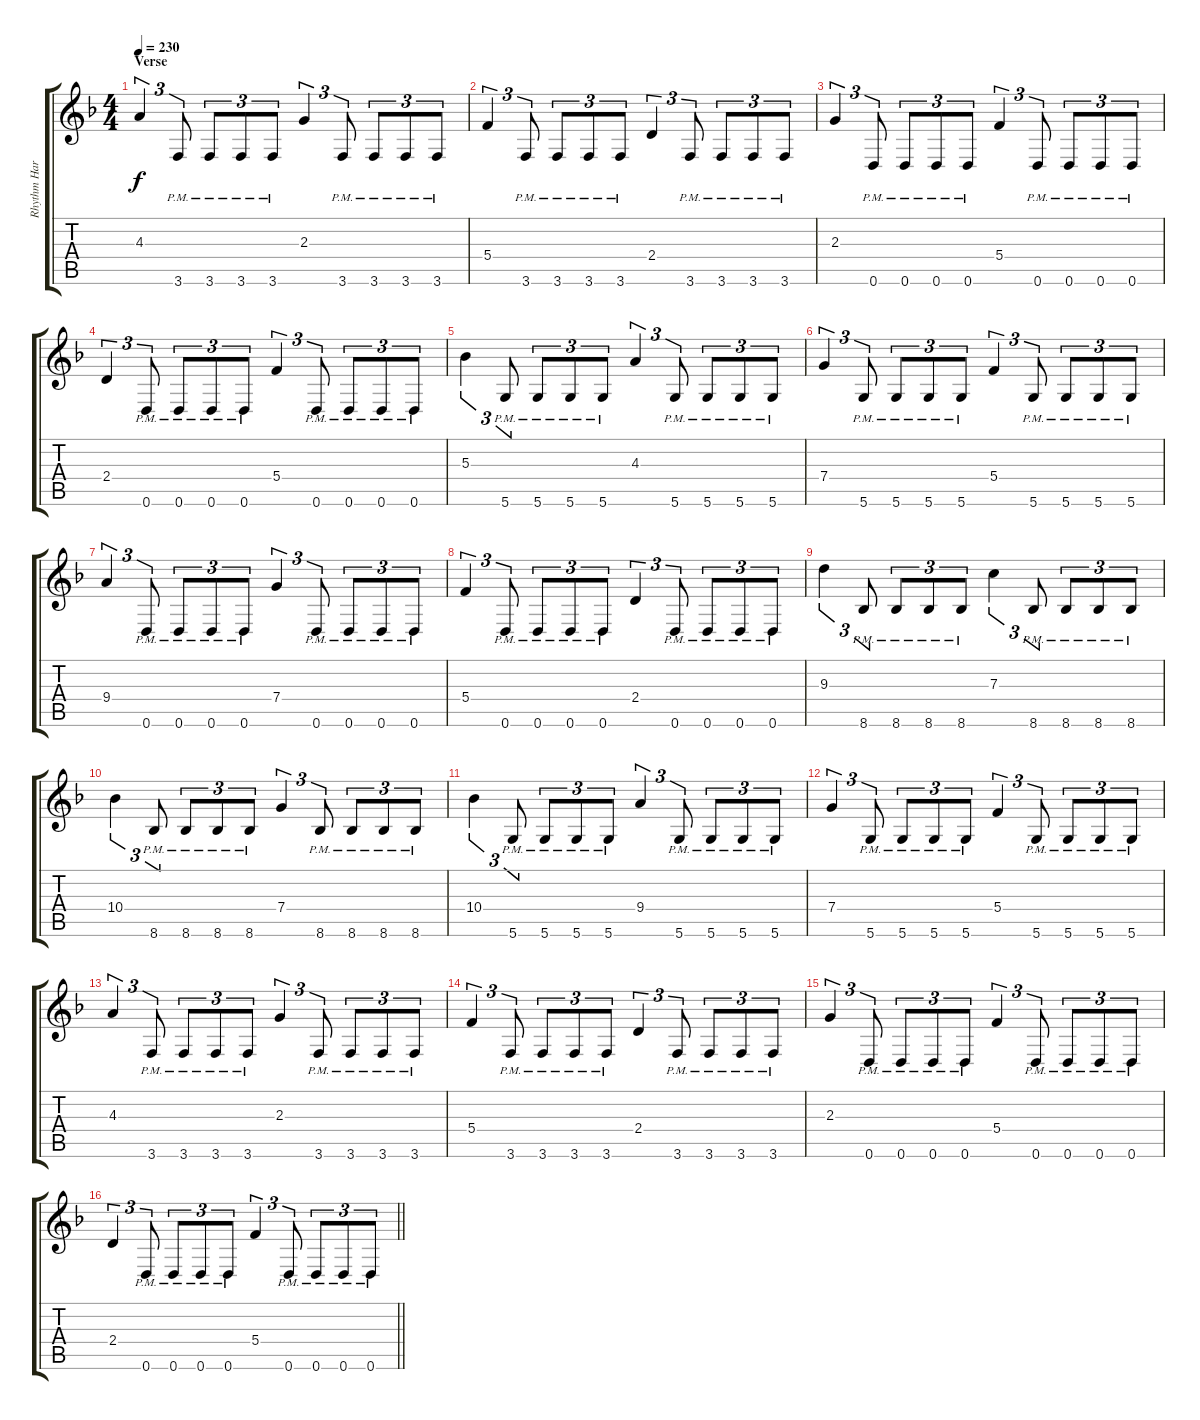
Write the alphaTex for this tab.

\track ("Rhythm Harmony" "Rhythm Har") {instrument distortionguitar}
\staff {score tabs}
\tuning (D4 A3 F3 C3 G2 D2) {hide}
\ts (4 4)
\section ("" "Verse")
\tempo 230
\clef g2
\ks f
4.3.4{tu (3 2) dy f} 3.6{pm}.8{tu (3 2)} 3.6{pm}.8{tu (3 2)} 3.6{pm}.8{tu (3 2)} 3.6{pm}.8{tu (3 2)} 2.3.4{tu (3 2)} 3.6{pm}.8{tu (3 2)} 3.6{pm}.8{tu (3 2)} 3.6{pm}.8{tu (3 2)} 3.6{pm}.8{tu (3 2)} |
5.4.4{tu (3 2)} 3.6{pm}.8{tu (3 2)} 3.6{pm}.8{tu (3 2)} 3.6{pm}.8{tu (3 2)} 3.6{pm}.8{tu (3 2)} 2.4.4{tu (3 2)} 3.6{pm}.8{tu (3 2)} 3.6{pm}.8{tu (3 2)} 3.6{pm}.8{tu (3 2)} 3.6{pm}.8{tu (3 2)} |
2.3.4{tu (3 2)} 0.6{pm}.8{tu (3 2)} 0.6{pm}.8{tu (3 2)} 0.6{pm}.8{tu (3 2)} 0.6{pm}.8{tu (3 2)} 5.4.4{tu (3 2)} 0.6{pm}.8{tu (3 2)} 0.6{pm}.8{tu (3 2)} 0.6{pm}.8{tu (3 2)} 0.6{pm}.8{tu (3 2)} |
2.4.4{tu (3 2)} 0.6{pm}.8{tu (3 2)} 0.6{pm}.8{tu (3 2)} 0.6{pm}.8{tu (3 2)} 0.6{pm}.8{tu (3 2)} 5.4.4{tu (3 2)} 0.6{pm}.8{tu (3 2)} 0.6{pm}.8{tu (3 2)} 0.6{pm}.8{tu (3 2)} 0.6{pm}.8{tu (3 2)} |
5.3.4{tu (3 2)} 5.6{pm}.8{tu (3 2)} 5.6{pm}.8{tu (3 2)} 5.6{pm}.8{tu (3 2)} 5.6{pm}.8{tu (3 2)} 4.3.4{tu (3 2)} 5.6{pm}.8{tu (3 2)} 5.6{pm}.8{tu (3 2)} 5.6{pm}.8{tu (3 2)} 5.6{pm}.8{tu (3 2)} |
7.4.4{tu (3 2)} 5.6{pm}.8{tu (3 2)} 5.6{pm}.8{tu (3 2)} 5.6{pm}.8{tu (3 2)} 5.6{pm}.8{tu (3 2)} 5.4.4{tu (3 2)} 5.6{pm}.8{tu (3 2)} 5.6{pm}.8{tu (3 2)} 5.6{pm}.8{tu (3 2)} 5.6{pm}.8{tu (3 2)} |
9.4.4{tu (3 2)} 0.6{pm}.8{tu (3 2)} 0.6{pm}.8{tu (3 2)} 0.6{pm}.8{tu (3 2)} 0.6{pm}.8{tu (3 2)} 7.4.4{tu (3 2)} 0.6{pm}.8{tu (3 2)} 0.6{pm}.8{tu (3 2)} 0.6{pm}.8{tu (3 2)} 0.6{pm}.8{tu (3 2)} |
5.4.4{tu (3 2)} 0.6{pm}.8{tu (3 2)} 0.6{pm}.8{tu (3 2)} 0.6{pm}.8{tu (3 2)} 0.6{pm}.8{tu (3 2)} 2.4.4{tu (3 2)} 0.6{pm}.8{tu (3 2)} 0.6{pm}.8{tu (3 2)} 0.6{pm}.8{tu (3 2)} 0.6{pm}.8{tu (3 2)} |
9.3.4{tu (3 2)} 8.6{pm}.8{tu (3 2)} 8.6{pm}.8{tu (3 2)} 8.6{pm}.8{tu (3 2)} 8.6{pm}.8{tu (3 2)} 7.3.4{tu (3 2)} 8.6{pm}.8{tu (3 2)} 8.6{pm}.8{tu (3 2)} 8.6{pm}.8{tu (3 2)} 8.6{pm}.8{tu (3 2)} |
10.4.4{tu (3 2)} 8.6{pm}.8{tu (3 2)} 8.6{pm}.8{tu (3 2)} 8.6{pm}.8{tu (3 2)} 8.6{pm}.8{tu (3 2)} 7.4.4{tu (3 2)} 8.6{pm}.8{tu (3 2)} 8.6{pm}.8{tu (3 2)} 8.6{pm}.8{tu (3 2)} 8.6{pm}.8{tu (3 2)} |
10.4.4{tu (3 2)} 5.6{pm}.8{tu (3 2)} 5.6{pm}.8{tu (3 2)} 5.6{pm}.8{tu (3 2)} 5.6{pm}.8{tu (3 2)} 9.4.4{tu (3 2)} 5.6{pm}.8{tu (3 2)} 5.6{pm}.8{tu (3 2)} 5.6{pm}.8{tu (3 2)} 5.6{pm}.8{tu (3 2)} |
7.4.4{tu (3 2)} 5.6{pm}.8{tu (3 2)} 5.6{pm}.8{tu (3 2)} 5.6{pm}.8{tu (3 2)} 5.6{pm}.8{tu (3 2)} 5.4.4{tu (3 2)} 5.6{pm}.8{tu (3 2)} 5.6{pm}.8{tu (3 2)} 5.6{pm}.8{tu (3 2)} 5.6{pm}.8{tu (3 2)} |
4.3.4{tu (3 2)} 3.6{pm}.8{tu (3 2)} 3.6{pm}.8{tu (3 2)} 3.6{pm}.8{tu (3 2)} 3.6{pm}.8{tu (3 2)} 2.3.4{tu (3 2)} 3.6{pm}.8{tu (3 2)} 3.6{pm}.8{tu (3 2)} 3.6{pm}.8{tu (3 2)} 3.6{pm}.8{tu (3 2)} |
5.4.4{tu (3 2)} 3.6{pm}.8{tu (3 2)} 3.6{pm}.8{tu (3 2)} 3.6{pm}.8{tu (3 2)} 3.6{pm}.8{tu (3 2)} 2.4.4{tu (3 2)} 3.6{pm}.8{tu (3 2)} 3.6{pm}.8{tu (3 2)} 3.6{pm}.8{tu (3 2)} 3.6{pm}.8{tu (3 2)} |
2.3.4{tu (3 2)} 0.6{pm}.8{tu (3 2)} 0.6{pm}.8{tu (3 2)} 0.6{pm}.8{tu (3 2)} 0.6{pm}.8{tu (3 2)} 5.4.4{tu (3 2)} 0.6{pm}.8{tu (3 2)} 0.6{pm}.8{tu (3 2)} 0.6{pm}.8{tu (3 2)} 0.6{pm}.8{tu (3 2)} |
\barLineRight lightlight
2.4.4{tu (3 2)} 0.6{pm}.8{tu (3 2)} 0.6{pm}.8{tu (3 2)} 0.6{pm}.8{tu (3 2)} 0.6{pm}.8{tu (3 2)} 5.4.4{tu (3 2)} 0.6{pm}.8{tu (3 2)} 0.6{pm}.8{tu (3 2)} 0.6{pm}.8{tu (3 2)} 0.6{pm}.8{tu (3 2)}
